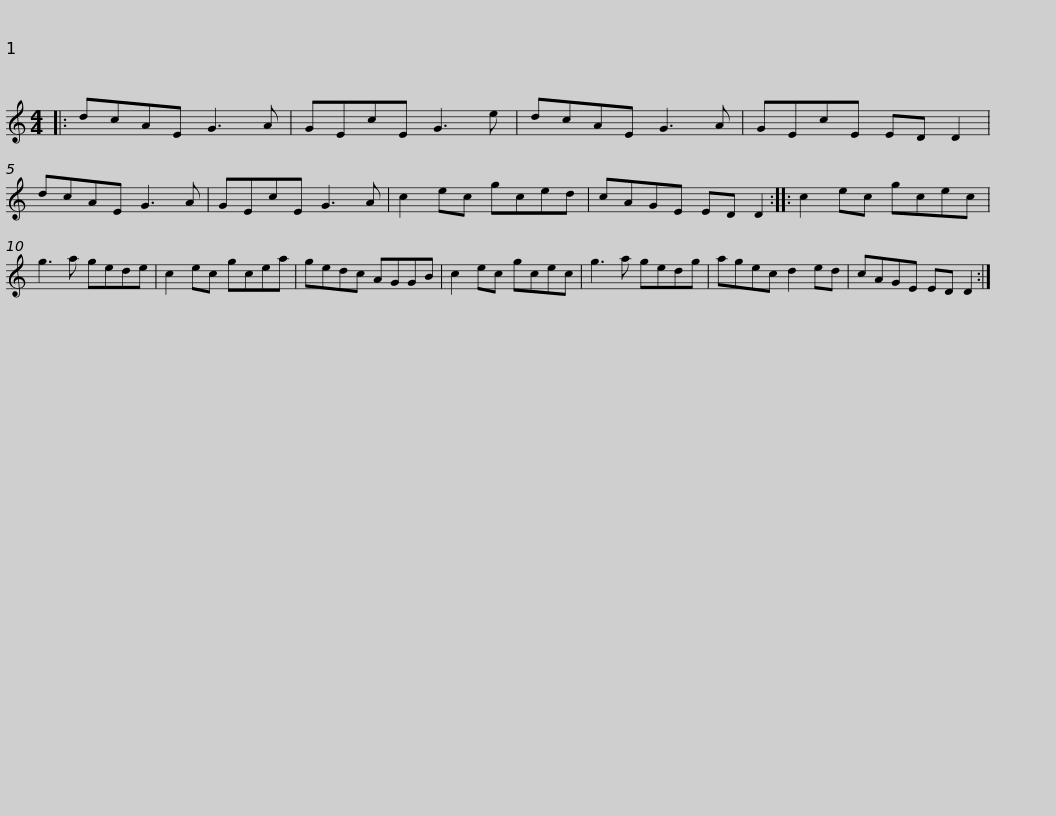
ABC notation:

X:1
L:1/8
M:4/4
I:linebreak $
K:C
V:1 treble
V:1
|: dcAE G3 A | GEcE G3 e | dcAE G3 A | GEcE ED D2 | dcAE G3 A | %5
 GEcE G3 A |$ c2 ec gced | cAGE ED D2 :: c2 ec gcec | g3 a gede | %10
 c2 ec gcea | gedc AGGB |$ c2 ec gcec | g3 a gedg | agec d2 ed | %15
 cAGE ED D2 :| %16
